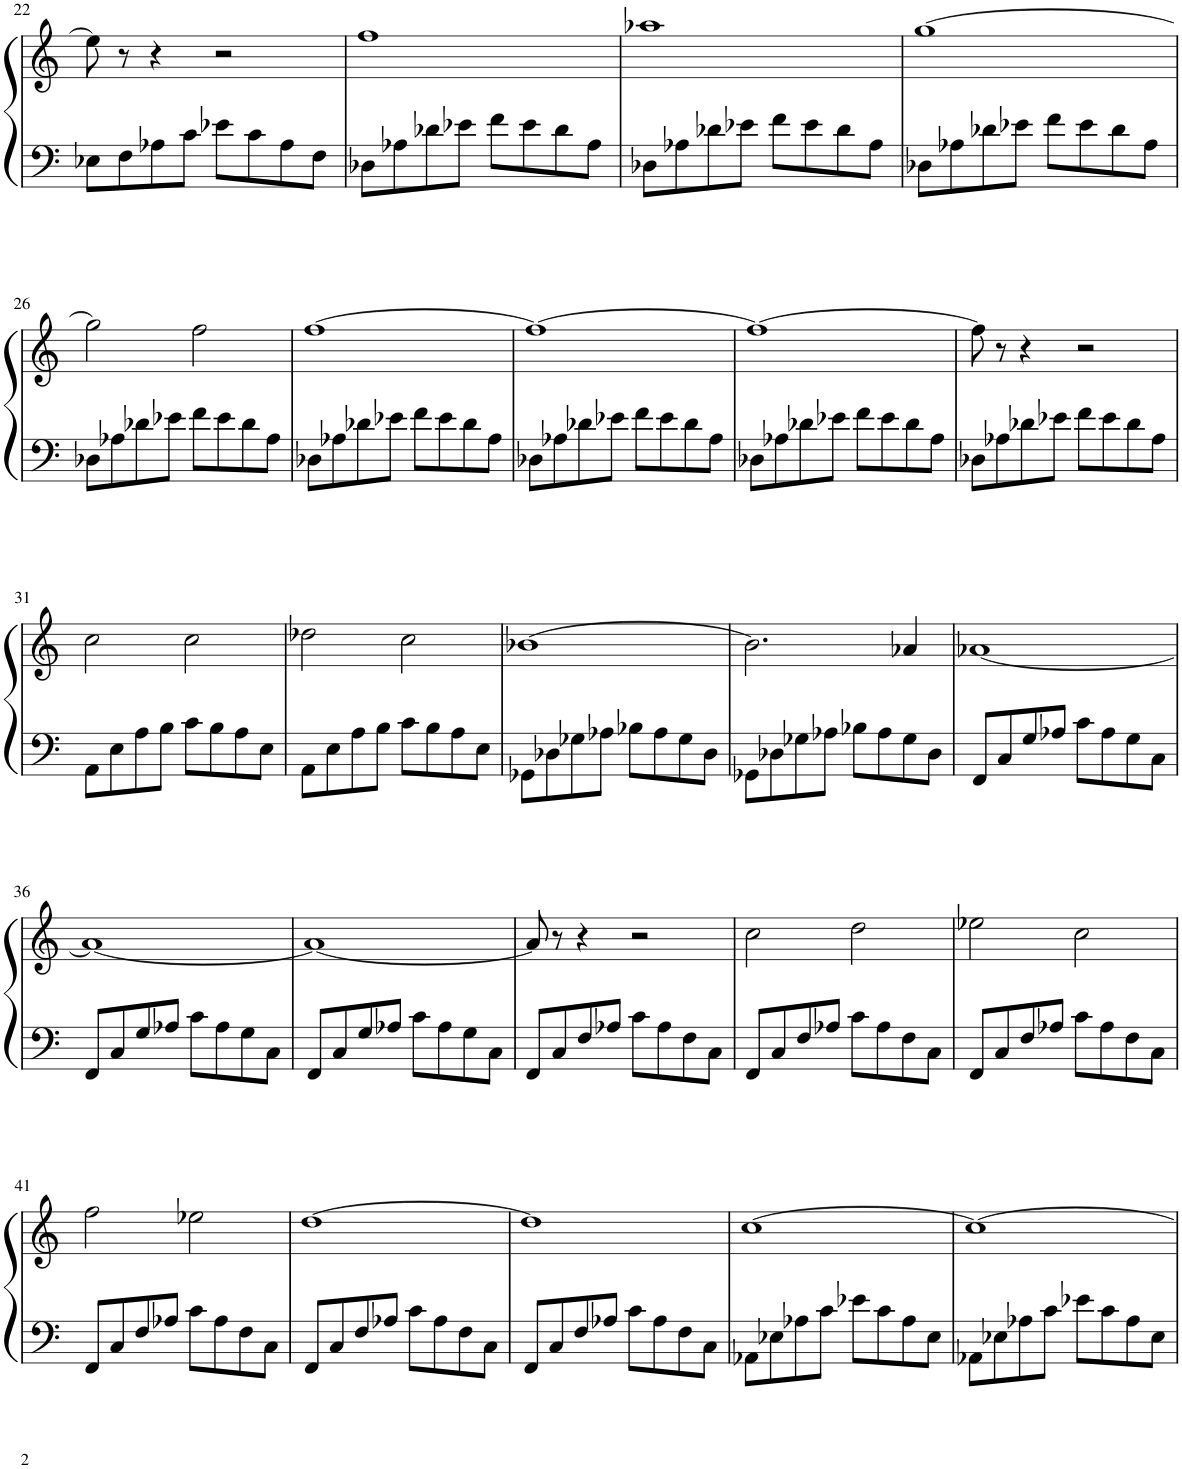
**kern	**kern
*part1	*part1
*staff2	*staff1
*I"String Synthesizer	*
*I'Synth.	*
!!LO:PB:g=z
*clefF4	*clefG2
*k[]	*k[]
*M4/4	*M4/4
=22	=22
8E-X\L	8ee-\]
8F\	8r
8A-X\	4r
8c\J	.
8e-X\L	2r
8c\	.
8A-\	.
8F\J	.
=23	=23
8D-X\L	1ff
8A-X\	.
8d-X\	.
8e-X\J	.
8f\L	.
8e-\	.
8d-\	.
8A-\J	.
=24	=24
8D-X\L	1aa-X
8A-X\	.
8d-X\	.
8e-X\J	.
8f\L	.
8e-\	.
8d-\	.
8A-\J	.
=25	=25
8D-X\L	[1gg
8A-X\	.
8d-X\	.
8e-X\J	.
8f\L	.
8e-\	.
8d-\	.
8A-\J	.
!!LO:LB:g=z
=26	=26
8D-X\L	2gg\]
8A-X\	.
8d-X\	.
8e-X\J	.
8f\L	2ff\
8e-\	.
8d-\	.
8A-\J	.
=27	=27
8D-X\L	[1ff
8A-X\	.
8d-X\	.
8e-X\J	.
8f\L	.
8e-\	.
8d-\	.
8A-\J	.
=28	=28
8D-X\L	1ff_
8A-X\	.
8d-X\	.
8e-X\J	.
8f\L	.
8e-\	.
8d-\	.
8A-\J	.
=29	=29
8D-X\L	1ff_
8A-X\	.
8d-X\	.
8e-X\J	.
8f\L	.
8e-\	.
8d-\	.
8A-\J	.
=30	=30
8D-X\L	8ff\]
8A-X\	8r
8d-X\	4r
8e-X\J	.
8f\L	2r
8e-\	.
8d-\	.
8A-\J	.
!!LO:LB:g=z
=31	=31
8AA\L	2cc\
8E\	.
8A\	.
8B\J	.
8c\L	2cc\
8B\	.
8A\	.
8E\J	.
=32	=32
8AA\L	2dd-X\
8E\	.
8A\	.
8B\J	.
8c\L	2cc\
8B\	.
8A\	.
8E\J	.
=33	=33
8GG-X\L	[1b-X
8D-X\	.
8G-X\	.
8A-X\J	.
8B-X\L	.
8A-\	.
8G-\	.
8D-\J	.
=34	=34
8GG-X\L	2.b-\]
8D-X\	.
8G-X\	.
8A-X\J	.
8B-X\L	.
8A-\	.
8G-\	4a-X/
8D-\J	.
=35	=35
8FF/L	[1a-X
8C/	.
8G/	.
8A-X/J	.
8c\L	.
8A-\	.
8G\	.
8C\J	.
!!LO:LB:g=z
=36	=36
8FF/L	1a-_
8C/	.
8G/	.
8A-X/J	.
8c\L	.
8A-\	.
8G\	.
8C\J	.
=37	=37
8FF/L	1a-_
8C/	.
8G/	.
8A-X/J	.
8c\L	.
8A-\	.
8G\	.
8C\J	.
=38	=38
8FF/L	8a-/]
8C/	8r
8F/	4r
8A-X/J	.
8c\L	2r
8A-\	.
8F\	.
8C\J	.
=39	=39
8FF/L	2cc\
8C/	.
8F/	.
8A-X/J	.
8c\L	2dd\
8A-\	.
8F\	.
8C\J	.
=40	=40
8FF/L	2ee-X\
8C/	.
8F/	.
8A-X/J	.
8c\L	2cc\
8A-\	.
8F\	.
8C\J	.
!!LO:LB:g=z
=41	=41
8FF/L	2ff\
8C/	.
8F/	.
8A-X/J	.
8c\L	2ee-X\
8A-\	.
8F\	.
8C\J	.
=42	=42
8FF/L	[1dd
8C/	.
8F/	.
8A-X/J	.
8c\L	.
8A-\	.
8F\	.
8C\J	.
=43	=43
8FF/L	1dd]
8C/	.
8F/	.
8A-X/J	.
8c\L	.
8A-\	.
8F\	.
8C\J	.
=44	=44
8AA-X\L	[1cc
8E-X\	.
8A-X\	.
8c\J	.
8e-X\L	.
8c\	.
8A-\	.
8E-\J	.
=45	=45
8AA-X\L	1cc_
8E-X\	.
8A-X\	.
8c\J	.
8e-X\L	.
8c\	.
8A-\	.
8E-\J	.
=	=
*-	*-
